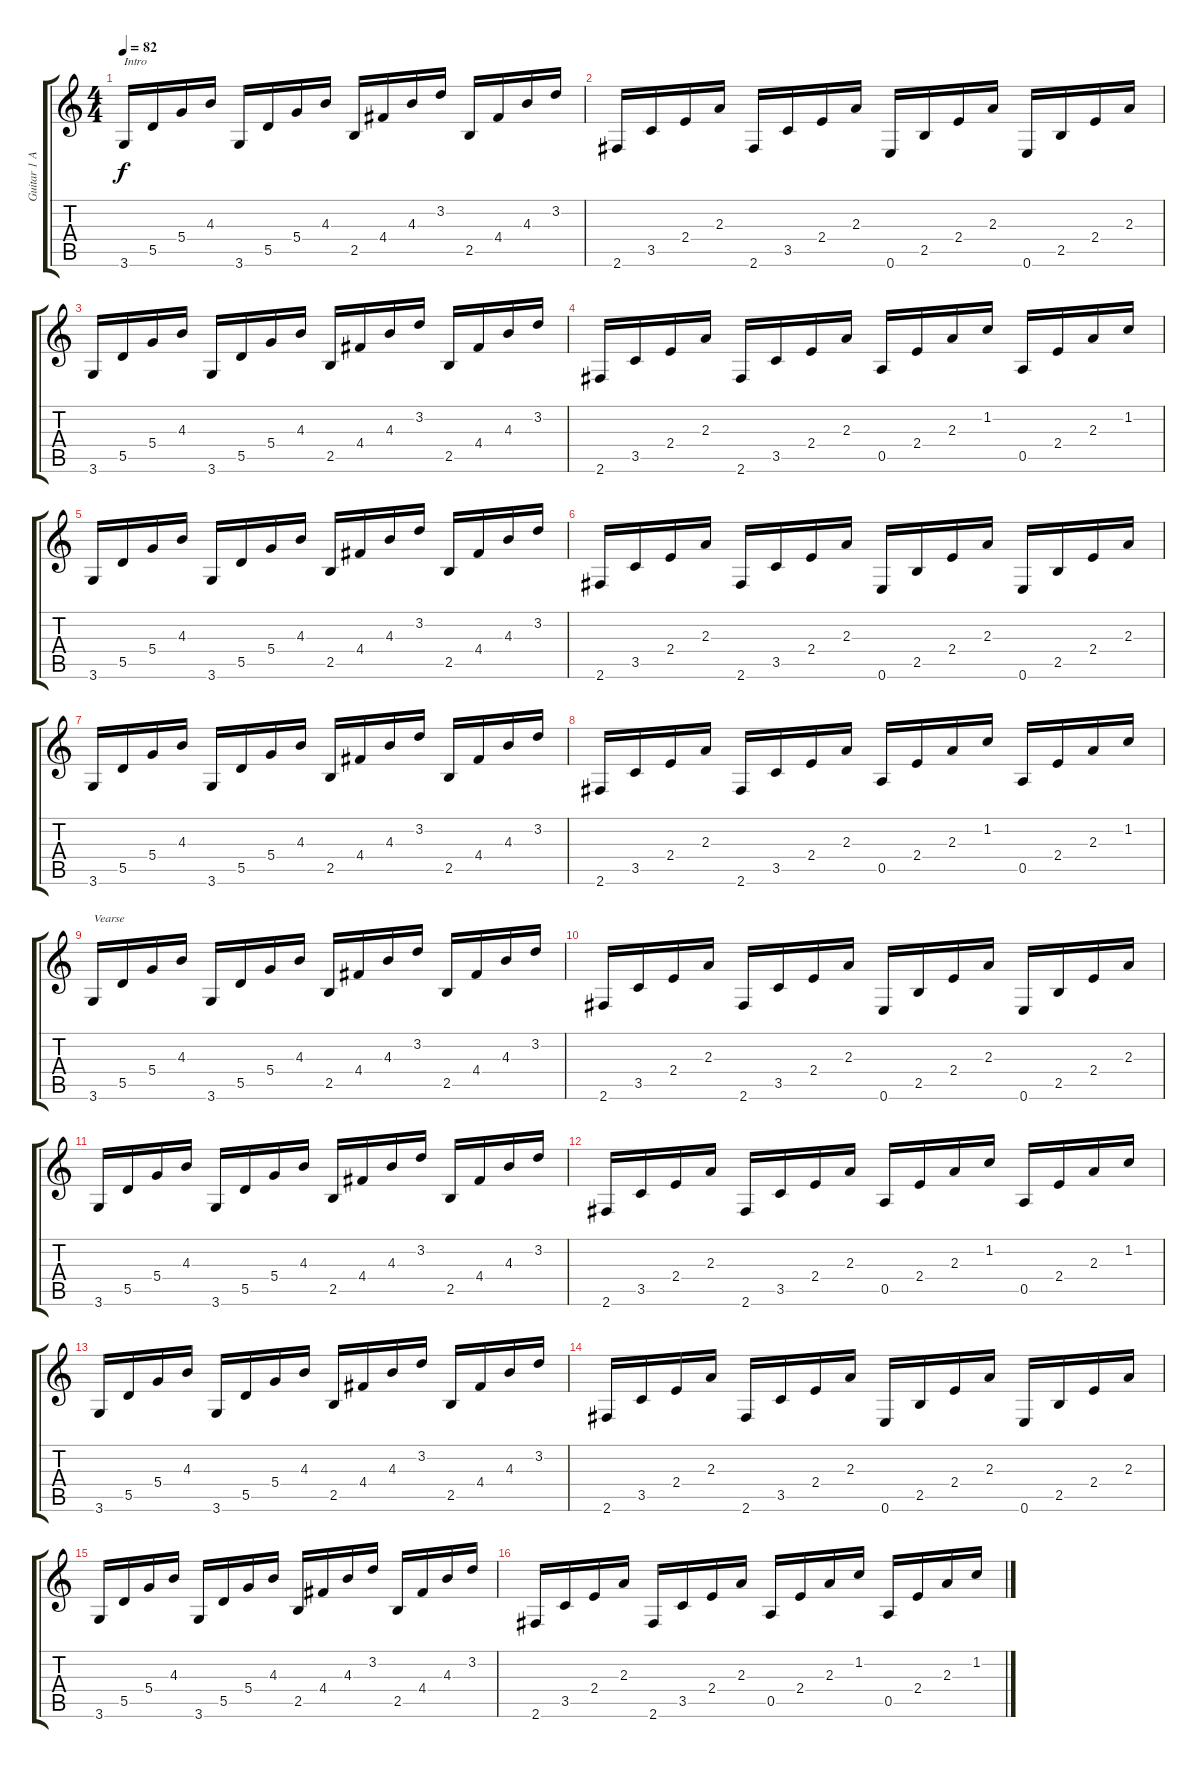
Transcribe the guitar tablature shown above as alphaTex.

\track ("Guitar 1 Acustic " "Guitar 1 A") {instrument acousticguitarsteel}
\staff {score tabs}
\tuning (E4 B3 G3 D3 A2 E2) {hide}
\ts (4 4)
\tempo 82
\clef g2
\ks c
3.6.16{txt "Intro" dy f instrument acousticguitarsteel} 5.5.16 5.4.16 4.3.16 3.6.16 5.5.16 5.4.16 4.3.16 2.5.16 4.4.16 4.3.16 3.2.16 2.5.16 4.4.16 4.3.16 3.2.16 |
2.6.16 3.5.16 2.4.16 2.3.16 2.6.16 3.5.16 2.4.16 2.3.16 0.6.16 2.5.16 2.4.16 2.3.16 0.6.16 2.5.16 2.4.16 2.3.16 |
3.6.16 5.5.16 5.4.16 4.3.16 3.6.16 5.5.16 5.4.16 4.3.16 2.5.16 4.4.16 4.3.16 3.2.16 2.5.16 4.4.16 4.3.16 3.2.16 |
2.6.16 3.5.16 2.4.16 2.3.16 2.6.16 3.5.16 2.4.16 2.3.16 0.5.16 2.4.16 2.3.16 1.2.16 0.5.16 2.4.16 2.3.16 1.2.16 |
3.6.16 5.5.16 5.4.16 4.3.16 3.6.16 5.5.16 5.4.16 4.3.16 2.5.16 4.4.16 4.3.16 3.2.16 2.5.16 4.4.16 4.3.16 3.2.16 |
2.6.16 3.5.16 2.4.16 2.3.16 2.6.16 3.5.16 2.4.16 2.3.16 0.6.16 2.5.16 2.4.16 2.3.16 0.6.16 2.5.16 2.4.16 2.3.16 |
3.6.16 5.5.16 5.4.16 4.3.16 3.6.16 5.5.16 5.4.16 4.3.16 2.5.16 4.4.16 4.3.16 3.2.16 2.5.16 4.4.16 4.3.16 3.2.16 |
2.6.16 3.5.16 2.4.16 2.3.16 2.6.16 3.5.16 2.4.16 2.3.16 0.5.16 2.4.16 2.3.16 1.2.16 0.5.16 2.4.16 2.3.16 1.2.16 |
3.6.16{txt "Vearse"} 5.5.16 5.4.16 4.3.16 3.6.16 5.5.16 5.4.16 4.3.16 2.5.16 4.4.16 4.3.16 3.2.16 2.5.16 4.4.16 4.3.16 3.2.16 |
2.6.16 3.5.16 2.4.16 2.3.16 2.6.16 3.5.16 2.4.16 2.3.16 0.6.16 2.5.16 2.4.16 2.3.16 0.6.16 2.5.16 2.4.16 2.3.16 |
3.6.16 5.5.16 5.4.16 4.3.16 3.6.16 5.5.16 5.4.16 4.3.16 2.5.16 4.4.16 4.3.16 3.2.16 2.5.16 4.4.16 4.3.16 3.2.16 |
2.6.16 3.5.16 2.4.16 2.3.16 2.6.16 3.5.16 2.4.16 2.3.16 0.5.16 2.4.16 2.3.16 1.2.16 0.5.16 2.4.16 2.3.16 1.2.16 |
3.6.16 5.5.16 5.4.16 4.3.16 3.6.16 5.5.16 5.4.16 4.3.16 2.5.16 4.4.16 4.3.16 3.2.16 2.5.16 4.4.16 4.3.16 3.2.16 |
2.6.16 3.5.16 2.4.16 2.3.16 2.6.16 3.5.16 2.4.16 2.3.16 0.6.16 2.5.16 2.4.16 2.3.16 0.6.16 2.5.16 2.4.16 2.3.16 |
3.6.16 5.5.16 5.4.16 4.3.16 3.6.16 5.5.16 5.4.16 4.3.16 2.5.16 4.4.16 4.3.16 3.2.16 2.5.16 4.4.16 4.3.16 3.2.16 |
2.6.16 3.5.16 2.4.16 2.3.16 2.6.16 3.5.16 2.4.16 2.3.16 0.5.16 2.4.16 2.3.16 1.2.16 0.5.16 2.4.16 2.3.16 1.2.16
